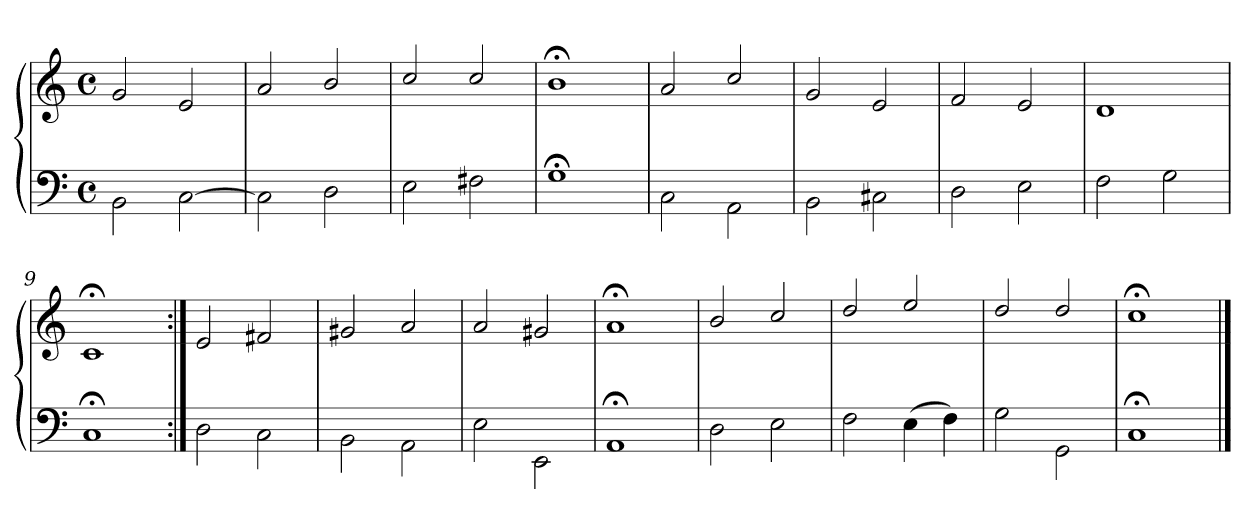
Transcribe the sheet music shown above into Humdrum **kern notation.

**kern	**kern
*part1	*part1
*staff2	*staff1
*clefF4	*clefG2
*M4/4	*M4/4
*met(c)	*met(c)
=1	=1
2BB\	2g/
[2C\	2e/
=2	=2
2C\]	2a/
2D\	2b/
=3	=3
2E\	2cc/
2F#X\	2cc/
=4	=4
1G;\	1b;</
=5	=5
2C\	2a/
2AA\	2cc/
=6	=6
2BB\	2g/
2C#X\	2e/
=7	=7
2D\	2f/
2E\	2e/
=8	=8
2F\	1d/
2G\	.
=9	=9
1C;\	1c;</
!!LO:LB:g=z
=10:|!	=10:|!
2D\	2e/
2C\	2f#X/
=11	=11
2BB\	2g#X/
2AA\	2a/
=12	=12
2E\	2a/
2EE\	2g#X/
=13	=13
1AA;\	1a;</
=14	=14
2D\	2b/
2E\	2cc/
=15	=15
2F\	2dd/
(4E\	2ee/
4F\)	.
=16	=16
2G\	2dd/
2GG\	2dd/
=17	=17
1C;\	1cc;</
==	==
*-	*-
